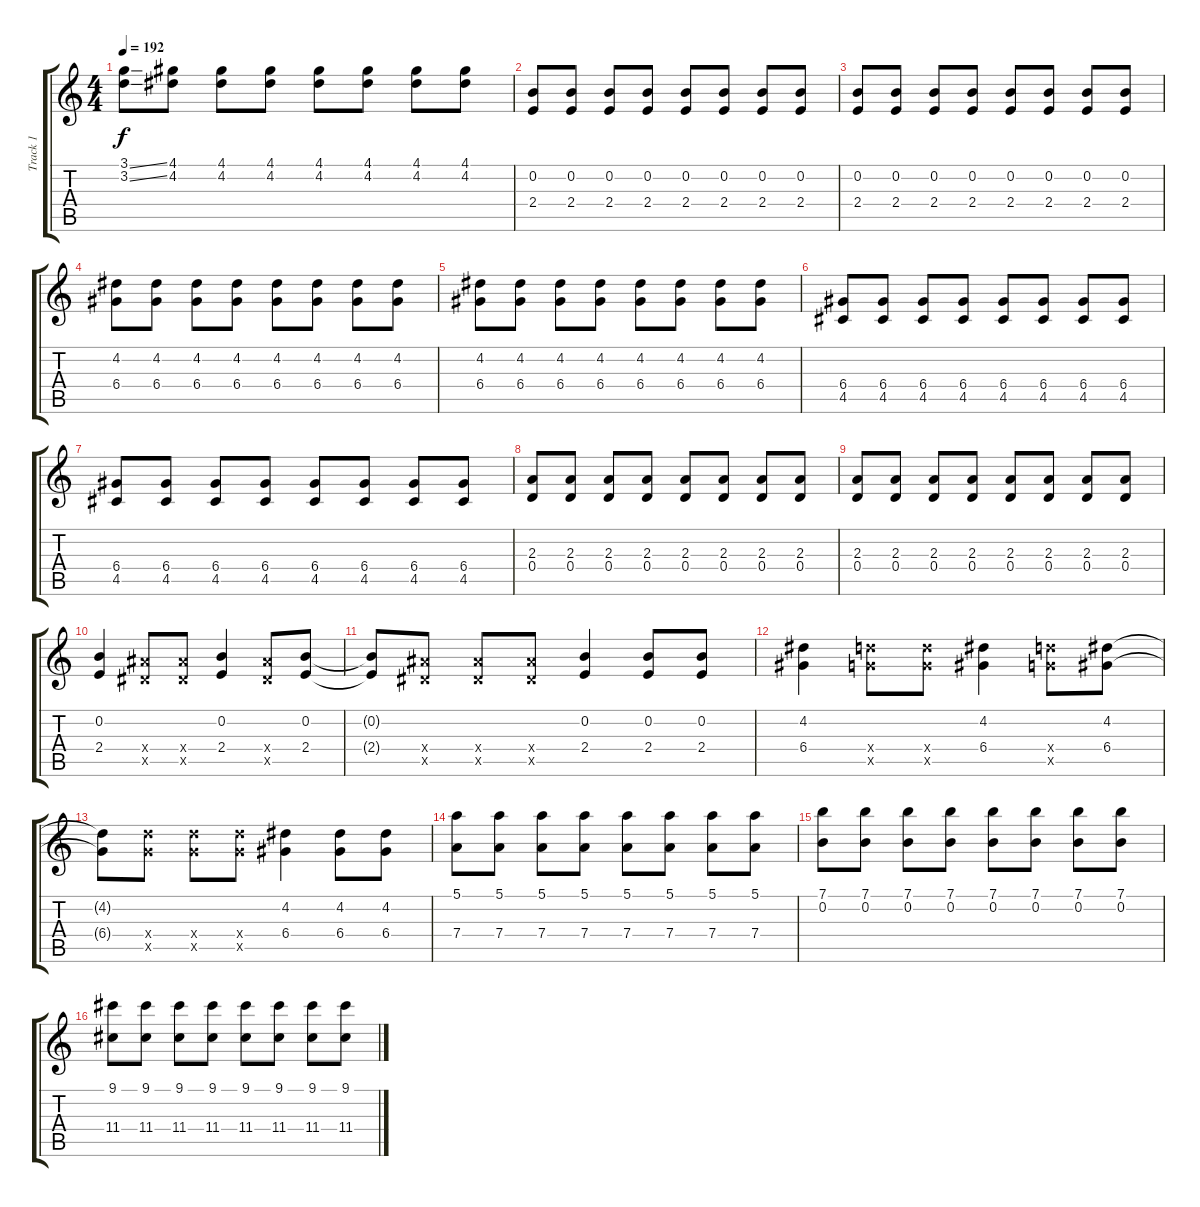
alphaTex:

\track ("Track 1" "Track 1") {instrument overdrivenguitar}
\staff {score tabs}
\tuning (E4 B3 G3 D3 A2 D2) {hide}
\ts (4 4)
\tempo 192
\clef g2
\ks c
(3.1{ss} 3.2{ss}).8{dy f} (4.1 4.2).8 (4.1 4.2).8 (4.1 4.2).8 (4.1 4.2).8 (4.1 4.2).8 (4.1 4.2).8 (4.1 4.2).8 |
(0.2 2.4).8 (0.2 2.4).8 (0.2 2.4).8 (0.2 2.4).8 (0.2 2.4).8 (0.2 2.4).8 (0.2 2.4).8 (0.2 2.4).8 |
(0.2 2.4).8 (0.2 2.4).8 (0.2 2.4).8 (0.2 2.4).8 (0.2 2.4).8 (0.2 2.4).8 (0.2 2.4).8 (0.2 2.4).8 |
(4.2 6.4).8 (4.2 6.4).8 (4.2 6.4).8 (4.2 6.4).8 (4.2 6.4).8 (4.2 6.4).8 (4.2 6.4).8 (4.2 6.4).8 |
(4.2 6.4).8 (4.2 6.4).8 (4.2 6.4).8 (4.2 6.4).8 (4.2 6.4).8 (4.2 6.4).8 (4.2 6.4).8 (4.2 6.4).8 |
(6.4 4.5).8 (6.4 4.5).8 (6.4 4.5).8 (6.4 4.5).8 (6.4 4.5).8 (6.4 4.5).8 (6.4 4.5).8 (6.4 4.5).8 |
(6.4 4.5).8 (6.4 4.5).8 (6.4 4.5).8 (6.4 4.5).8 (6.4 4.5).8 (6.4 4.5).8 (6.4 4.5).8 (6.4 4.5).8 |
(2.3 0.4).8 (2.3 0.4).8 (2.3 0.4).8 (2.3 0.4).8 (2.3 0.4).8 (2.3 0.4).8 (2.3 0.4).8 (2.3 0.4).8 |
(2.3 0.4).8 (2.3 0.4).8 (2.3 0.4).8 (2.3 0.4).8 (2.3 0.4).8 (2.3 0.4).8 (2.3 0.4).8 (2.3 0.4).8 |
(0.2 2.4).4 (8.4{x} 6.5{x}).8 (8.4{x} 6.5{x}).8 (0.2 2.4).4 (8.4{x} 6.5{x}).8 (0.2 2.4).8 |
(0.2{t} 2.4{t}).8 (8.4{x} 6.5{x}).8 (8.4{x} 6.5{x}).8 (8.4{x} 6.5{x}).8 (0.2 2.4).4 (0.2 2.4).8 (0.2 2.4).8 |
(4.2 6.4).4 (12.4{x} 10.5{x}).8 (12.4{x} 10.5{x}).8 (4.2 6.4).4 (12.4{x} 10.5{x}).8 (4.2 6.4).8 |
(4.2{t} 6.4{t}).8 (12.4{x} 10.5{x}).8 (12.4{x} 10.5{x}).8 (12.4{x} 10.5{x}).8 (4.2 6.4).4 (4.2 6.4).8 (4.2 6.4).8 |
(5.1 7.4).8 (5.1 7.4).8 (5.1 7.4).8 (5.1 7.4).8 (5.1 7.4).8 (5.1 7.4).8 (5.1 7.4).8 (5.1 7.4).8 |
(7.1 0.2).8 (7.1 0.2).8 (7.1 0.2).8 (7.1 0.2).8 (7.1 0.2).8 (7.1 0.2).8 (7.1 0.2).8 (7.1 0.2).8 |
(9.1 11.4).8 (9.1 11.4).8 (9.1 11.4).8 (9.1 11.4).8 (9.1 11.4).8 (9.1 11.4).8 (9.1 11.4).8 (9.1 11.4).8
